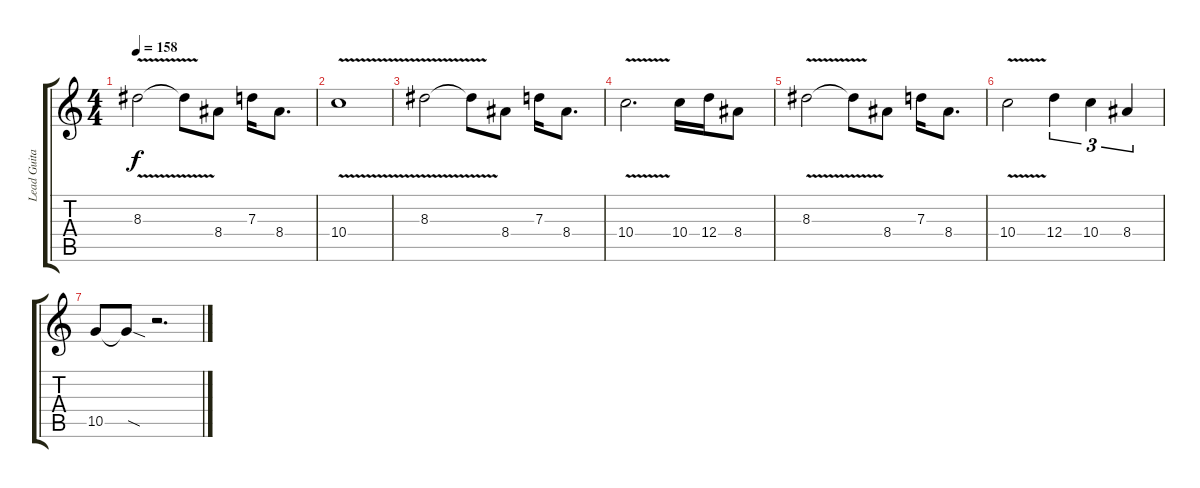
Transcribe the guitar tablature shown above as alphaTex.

\track ("Lead Guitar" "Lead Guita") {instrument distortionguitar}
\staff {score tabs}
\tuning (E4 B3 G3 D3 A2 E2) {hide}
\ts (4 4)
\tempo 158
\clef g2
\ks c
8.3{v}.2{dy f} 8.3{t}.8 8.4.8 7.3.16 8.4.8{d} |
10.4{v}.1 |
8.3{v}.2 8.3{t}.8 8.4.8 7.3.16 8.4.8{d} |
10.4{v}.2{d} 10.4.16 12.4.16 8.4.8 |
8.3{v}.2 8.3{t}.8 8.4.8 7.3.16 8.4.8{d} |
10.4{v}.2 12.4.4{tu (3 2)} 10.4.4{tu (3 2)} 8.4.4{tu (3 2)} |
10.5.8 10.5{sod t}.8 r.2{d}
